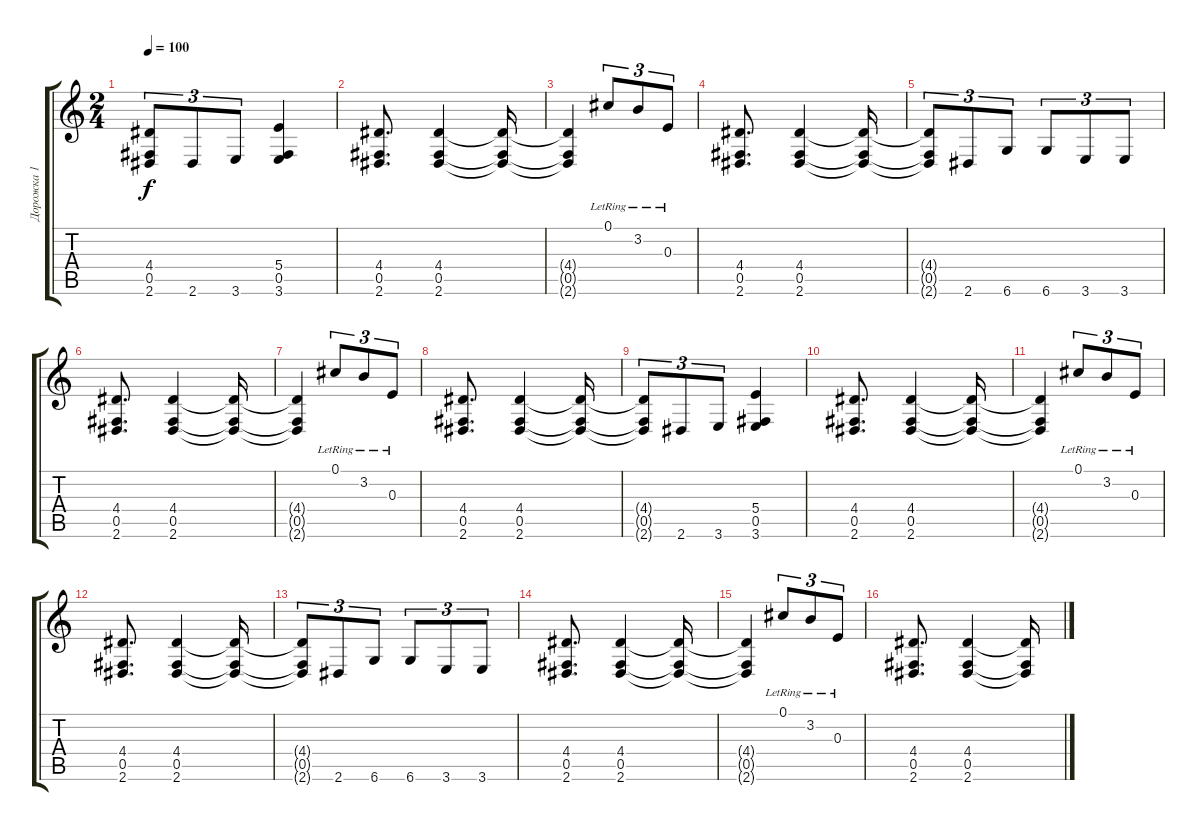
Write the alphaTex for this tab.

\track ("Дорожка 1" "Дорожка 1") {instrument distortionguitar}
\staff {score tabs}
\tuning (Db4 Ab3 E3 B2 Gb2 Db2) {hide}
\ts (2 4)
\tempo 100
\clef g2
\ks c
(4.4{t} 0.5{t} 2.6{t}).8{tu (3 2) dy f} 2.6.8{tu (3 2)} 3.6.8{tu (3 2)} (5.4 0.5 3.6).4 |
(4.4 0.5 2.6).8{d} (4.4 0.5 2.6).4 (4.4{t} 0.5{t} 2.6{t}).16 |
(4.4{t} 0.5{t} 2.6{t}).4 0.1{lr}.8{tu (3 2)} 3.2{lr}.8{tu (3 2)} 0.3{lr}.8{tu (3 2)} |
(4.4 0.5 2.6).8{d} (4.4 0.5 2.6).4 (4.4{t} 0.5{t} 2.6{t}).16 |
(4.4{t} 0.5{t} 2.6{t}).8{tu (3 2)} 2.6.8{tu (3 2)} 6.6.8{tu (3 2)} 6.6.8{tu (3 2)} 3.6.8{tu (3 2)} 3.6.8{tu (3 2)} |
(4.4 0.5 2.6).8{d} (4.4 0.5 2.6).4 (4.4{t} 0.5{t} 2.6{t}).16 |
(4.4{t} 0.5{t} 2.6{t}).4 0.1{lr}.8{tu (3 2)} 3.2{lr}.8{tu (3 2)} 0.3{lr}.8{tu (3 2)} |
(4.4 0.5 2.6).8{d} (4.4 0.5 2.6).4 (4.4{t} 0.5{t} 2.6{t}).16 |
(4.4{t} 0.5{t} 2.6{t}).8{tu (3 2)} 2.6.8{tu (3 2)} 3.6.8{tu (3 2)} (5.4 0.5 3.6).4 |
(4.4 0.5 2.6).8{d} (4.4 0.5 2.6).4 (4.4{t} 0.5{t} 2.6{t}).16 |
(4.4{t} 0.5{t} 2.6{t}).4 0.1{lr}.8{tu (3 2)} 3.2{lr}.8{tu (3 2)} 0.3{lr}.8{tu (3 2)} |
(4.4 0.5 2.6).8{d} (4.4 0.5 2.6).4 (4.4{t} 0.5{t} 2.6{t}).16 |
(4.4{t} 0.5{t} 2.6{t}).8{tu (3 2)} 2.6.8{tu (3 2)} 6.6.8{tu (3 2)} 6.6.8{tu (3 2)} 3.6.8{tu (3 2)} 3.6.8{tu (3 2)} |
(4.4 0.5 2.6).8{d} (4.4 0.5 2.6).4 (4.4{t} 0.5{t} 2.6{t}).16 |
(4.4{t} 0.5{t} 2.6{t}).4 0.1{lr}.8{tu (3 2)} 3.2{lr}.8{tu (3 2)} 0.3{lr}.8{tu (3 2)} |
(4.4 0.5 2.6).8{d} (4.4 0.5 2.6).4 (4.4{t} 0.5{t} 2.6{t}).16
